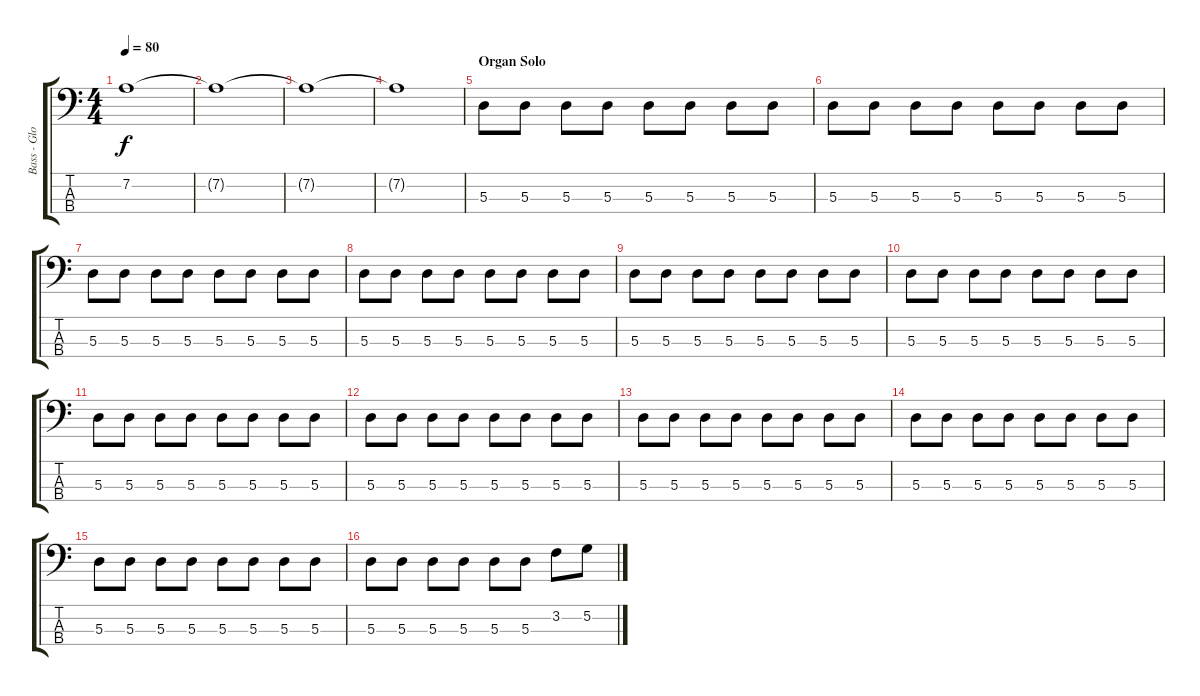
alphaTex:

\track ("Bass - Glover" "Bass - Glo") {instrument electricbasspick}
\staff {score tabs}
\tuning (G2 D2 A1 E1) {hide}
\ts (4 4)
\tempo 80
\clef f4
\ks c
7.2{t}.1{dy f} |
7.2{t}.1 |
7.2{t}.1 |
7.2{t}.1 |
\section ("" "Organ Solo")
5.3.8 5.3.8 5.3.8 5.3.8 5.3.8 5.3.8 5.3.8 5.3.8 |
5.3.8 5.3.8 5.3.8 5.3.8 5.3.8 5.3.8 5.3.8 5.3.8 |
5.3.8 5.3.8 5.3.8 5.3.8 5.3.8 5.3.8 5.3.8 5.3.8 |
5.3.8 5.3.8 5.3.8 5.3.8 5.3.8 5.3.8 5.3.8 5.3.8 |
5.3.8 5.3.8 5.3.8 5.3.8 5.3.8 5.3.8 5.3.8 5.3.8 |
5.3.8 5.3.8 5.3.8 5.3.8 5.3.8 5.3.8 5.3.8 5.3.8 |
5.3.8 5.3.8 5.3.8 5.3.8 5.3.8 5.3.8 5.3.8 5.3.8 |
5.3.8 5.3.8 5.3.8 5.3.8 5.3.8 5.3.8 5.3.8 5.3.8 |
5.3.8 5.3.8 5.3.8 5.3.8 5.3.8 5.3.8 5.3.8 5.3.8 |
5.3.8 5.3.8 5.3.8 5.3.8 5.3.8 5.3.8 5.3.8 5.3.8 |
5.3.8 5.3.8 5.3.8 5.3.8 5.3.8 5.3.8 5.3.8 5.3.8 |
5.3.8 5.3.8 5.3.8 5.3.8 5.3.8 5.3.8 3.2.8 5.2.8
